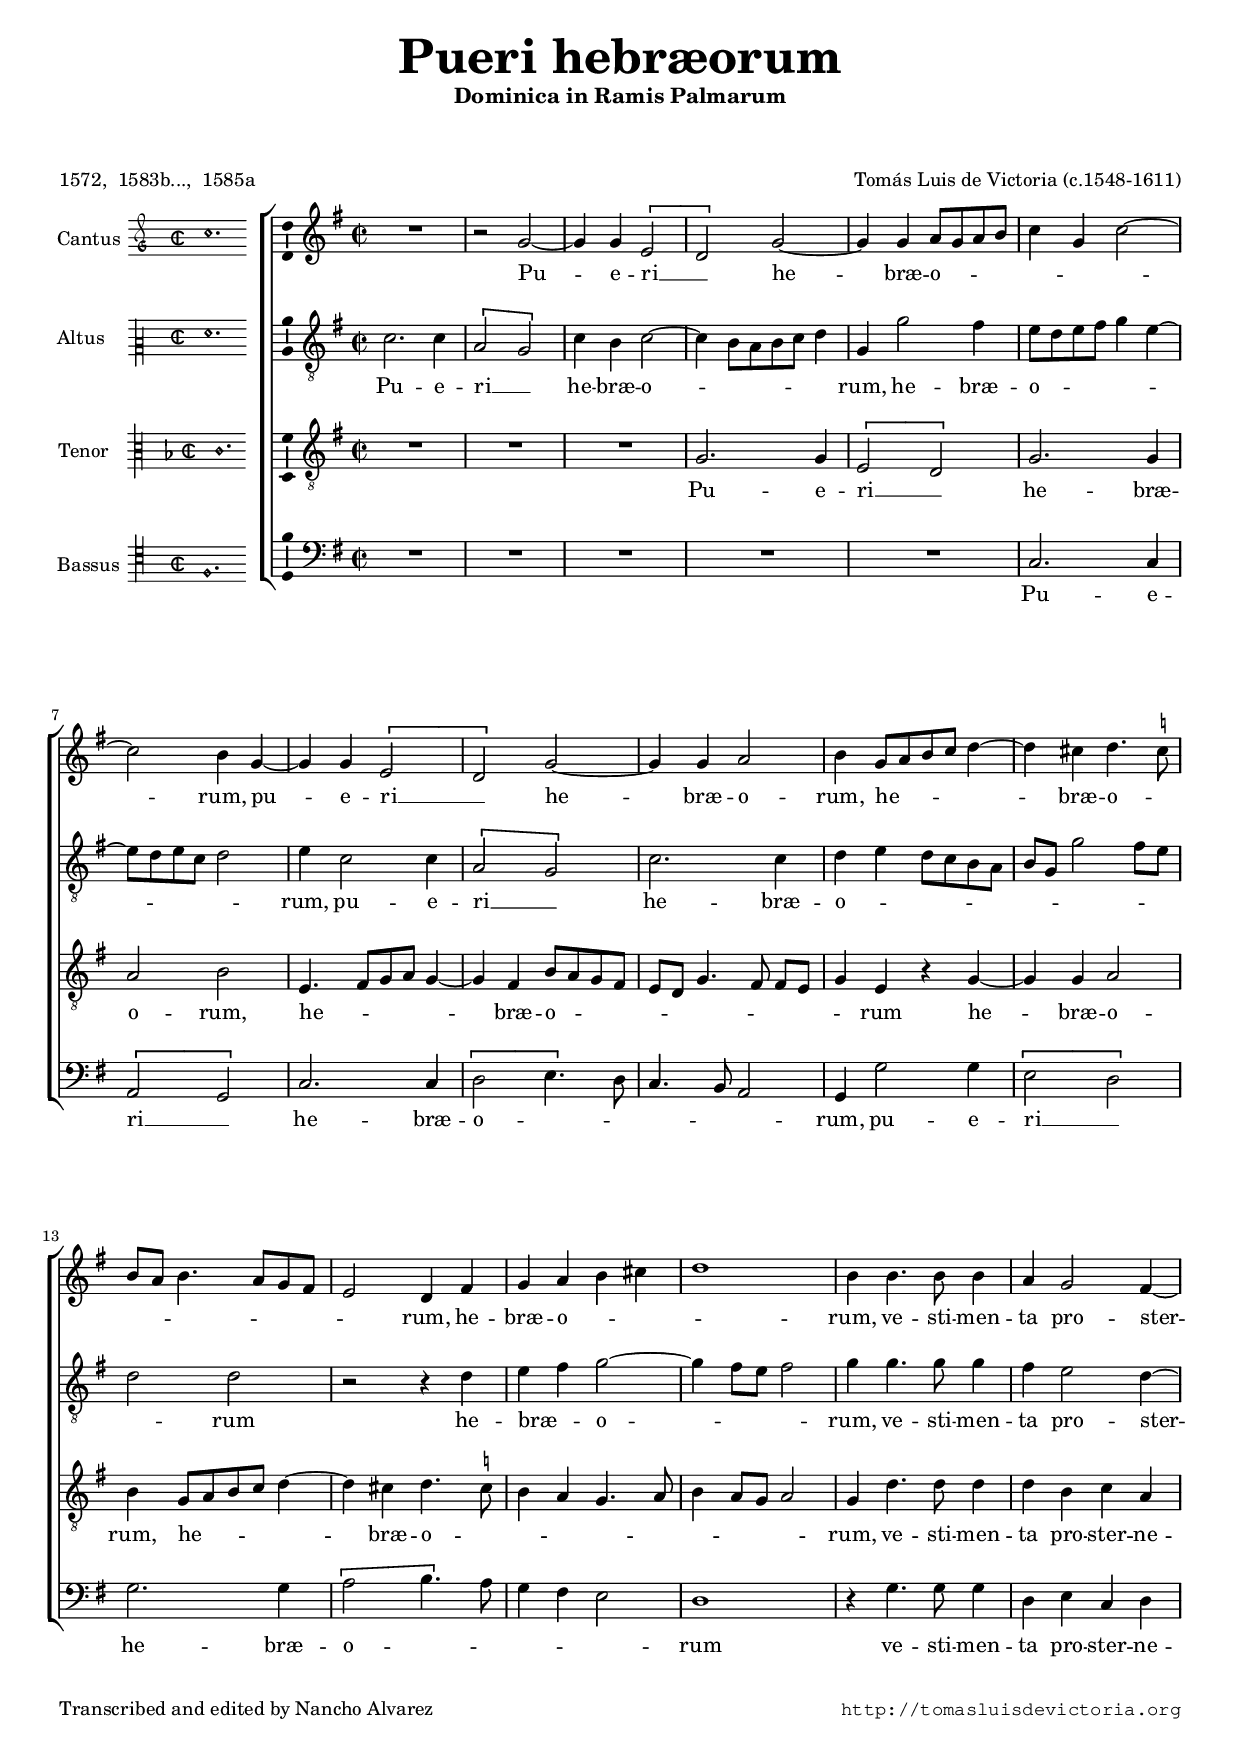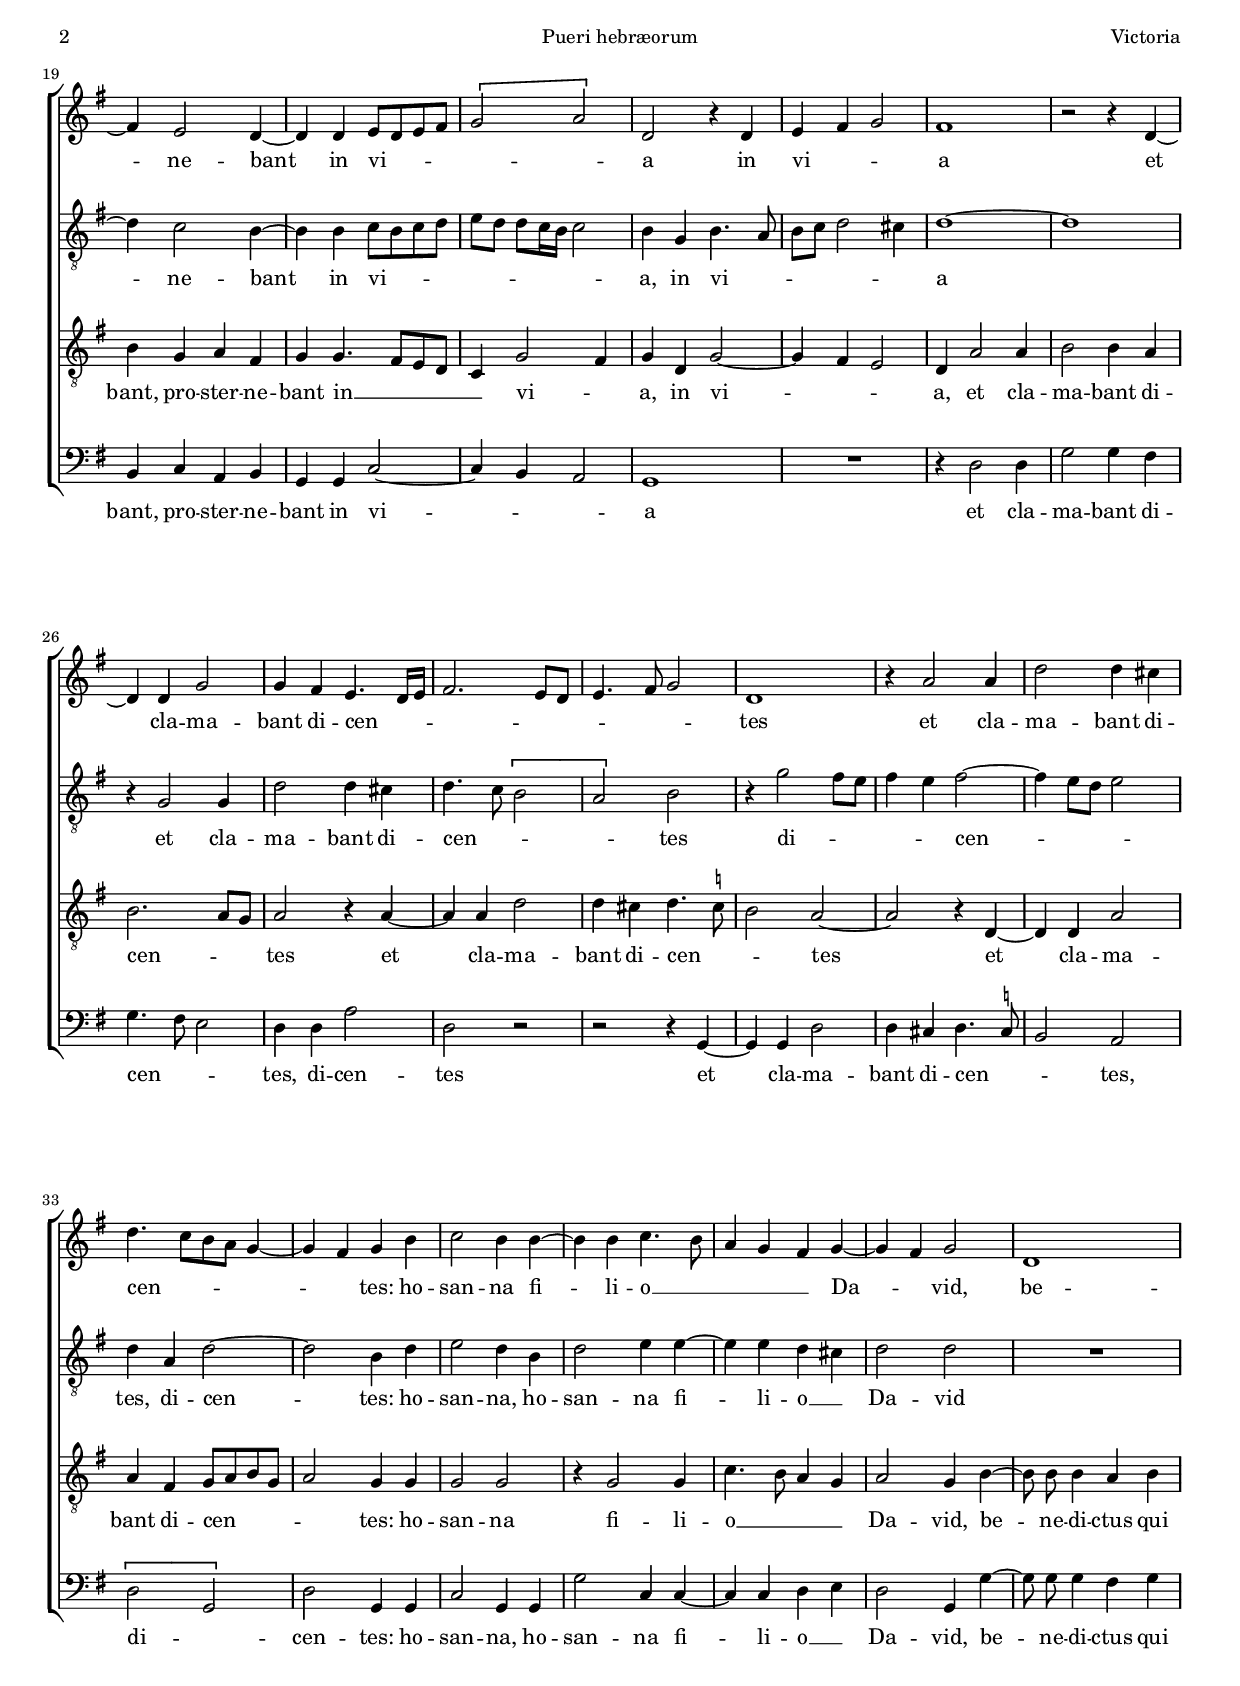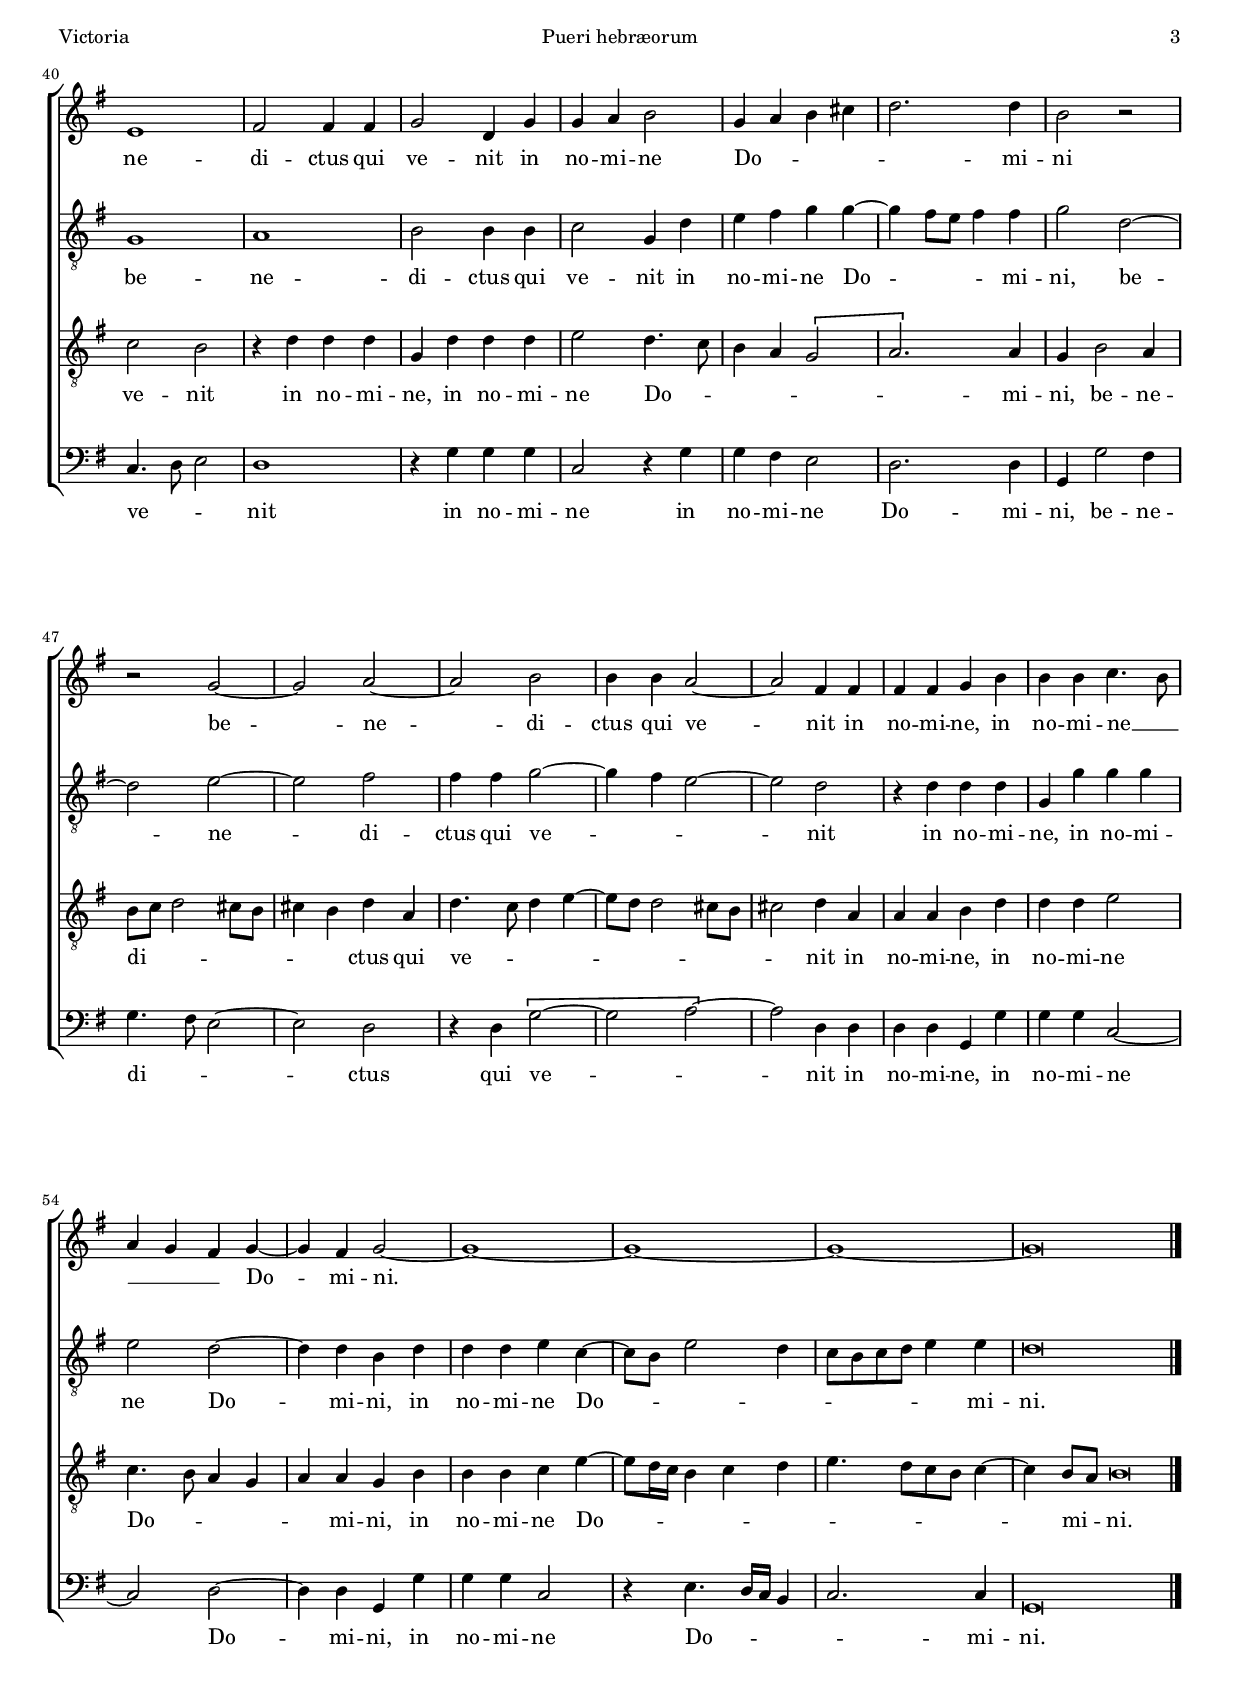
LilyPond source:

\version "2.18.0"

#(set-default-paper-size "a4")
#(set-global-staff-size 16.6)
%#(ly:set-option 'point-and-click #f)
%mobile -s15.5 -i3.2

italicas=\override LyricText.font-shape = #'italic
rectas=\override LyricText.font-shape = #'upright
ss=\once \set suggestAccidentals = ##t
incipitwidth = 20

htitle="Pueri hebræorum"
hcomposer="Victoria"

\header {
	title=\markup{\fontsize #4 "Pueri hebræorum"}
	subtitle="Dominica in Ramis Palmarum"
	subsubtitle=\markup{\null \vspace #2 }
	composer="Tomás Luis de Victoria (c.1548-1611)"
        pdfauthor=\composer
	%opus="(-)"
	%poet="1572,  1583b,  1585a,  1589a,  1589b,  1603"
	poet="1572,  1583b...,  1585a"
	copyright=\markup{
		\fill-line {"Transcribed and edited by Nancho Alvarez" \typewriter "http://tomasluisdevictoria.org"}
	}
%	tagline=""
}


global={\key c \major \time 2/2 \skip 1*59 \bar "|." }

cantus={
	R1*4/4 |
	r2 c'' ~ |
	c''4 c'' \[a'2 |
	g'\] c'' ~ |
%5
	c''4 c'' d''8 c'' d'' e'' |
	f''4 c'' f''2 ~ |
	f'' e''4 c'' ~ |
	c'' c'' \[a'2 |
	g'\] c'' ~ |
%10
	c''4 c'' d''2 |
	e''4  c''8[ d'' e'' f''] g''4 ~ |
	g'' fis'' g''4. \ss f''8 |
	e'' d'' e''4. d''8 c'' b' |
	a'2 g'4 b' |
%15
	c'' d'' e'' fis'' | 
	g''1 |
	e''4 e''4. e''8 e''4 |
	d'' c''2 b'4 ~ |
	b' a'2 g'4 ~ |
%20
	g' g' a'8 g' a' b' |
	\[c''2 d''\] |
	g' r4 g' | %\break
	a' b' c''2 |
	b'1 |
%25
	r2 r4 g' ~ |
	g' g' c''2 |
	c''4 b' a'4. g'16 a' |
	b'2. a'8 g' |
	a'4. b'8 c''2 |
%30
	g'1 |
	r4 d''2 d''4 |
	g''2 g''4 fis'' |
	g''4.  f''8[ e'' d''] c''4 ~ |
	c'' b' c'' e'' |
%35
	f''2 e''4 e'' ~ |
	e'' e'' f''4. e''8 |
	d''4 c'' b' c'' ~ |
	c'' b' c''2 |
	g'1 |
%40
	a' |
	b'2 b'4 b' |
	c''2 g'4 c'' |
	c'' d'' e''2 |
	c''4 d'' e'' fis'' |
%45
	g''2. g''4 |
	e''2 r |
	r c'' ~ |
	c'' d'' ~ |
	d'' e'' |
%50
	e''4 e'' d''2 ~ |
	d'' b'4 b' |
	b' b' c'' e'' |
	e'' e'' f''4. e''8 |
	d''4 c'' b' c'' ~ |
%55
	c'' b' c''2 ~ |
	c''1 ~ |
	c'' ~ |
	c'' ~ |
	c''\breve*1/2
}

altus={
	f'2. f'4 |
	\[d'2 c'\] |
	f'4 e' f'2 ~ |
	f'4  e'8[ d' e' f'] g'4 |
%5
	c' c''2 b'4 |
	a'8 g' a' b' c''4 a' ~ |
	a'8 g' a' f' g'2 |
	a'4 f'2 f'4 |
	\[d'2 c'\] |
%10
	f'2. f'4 |
	g' a' g'8 f' e' d' |
	e' c' c''2 b'8 a' |
	g'2 g' |
	r r4 g' |
%15
	a' b' c''2 ~ |
	c''4 b'8 a' b'2 |
	c''4 c''4. c''8 c''4 |
	b' a'2 g'4 ~ |
	g' f'2 e'4 ~ |
%20
	e' e' f'8 e' f' g' |
	 a'[ g']  g'[ f'16 e'] f'2 |
	e'4 c' e'4. d'8 |
	e' f' g'2 fis'4 |
	g'1 ~ |
%25
	g' |
	r4 c'2 c'4 |
	g'2 g'4 fis' |
	g'4. f'8 \[e'2 |
	d'\] e' |
%30
	r4 c''2 b'8 a' |
	b'4 a' b'2 ~ |
	b'4 a'8 g' a'2 |
	g'4 d' g'2 ~ |
	g' e'4 g' |
%35
	a'2 g'4 e' |
	g'2 a'4 a' ~ |
	a' a' g' fis' |
	g'2 g' |
	R1*4/4 |
%40
	c'1 |
	d' |
	e'2 e'4 e' |
	f'2 c'4 g' |
	a' b' c'' c'' ~ |
%45
	c'' b'8 a' b'4 b' |
	c''2 g' ~ |
	g' a' ~ |
	a' b' |
	b'4 b' c''2 ~ |
%50
	c''4 b' a'2 ~ |
	a' g' |
	r4 g' g' g' |
	c' c'' c'' c'' |
	a'2 g' ~ |
%55
	g'4 g' e' g' |
	g' g' a' f' ~ |
	f'8 e' a'2 g'4 |
	f'8 e' f' g' a'4 a' |
	g'\breve*1/2
}

tenor={
	R1*4/4 |
	R1*4/4 |
	R1*4/4 |
	c'2. c'4 |
%5
	\[a2 g\] |
	c'2. c'4 |
	d'2 e' |
	a4.  b8[ c' d'] c'4 ~ |
	c' b e'8 d' c' b |
%10
	a g c'4.  b8 b[ a] |
	c'4 a r c' ~ |
	c' c' d'2 |
	e'4  c'8[ d' e' f'] g'4 ~ |
	g' fis' g'4. \ss f'8 |
%15
	e'4 d' c'4. d'8 |
	e'4 d'8 c' d'2 |
	c'4 g'4. g'8 g'4 |
	g' e' f' d' |
	e' c' d' b |
%20
	c' c'4. b8 a g |
	f4 c'2 b4 |
	c' g c'2 ~ |
	c'4 b a2 |
	g4 d'2 d'4 |
%25
	e'2 e'4 d' |
	e'2. d'8 c' |
	d'2 r4 d'4 ~ |
	d' d' g'2 |
	g'4 fis' g'4. \ss f'8 |
%30
	e'2 d' ~ |
	d' r4 g ~ |
	g g d'2 |
	d'4 b c'8 d' e' c' |
	d'2 c'4 c' |
%35
	c'2 c' |
	r4 c'2 c'4 |
	f'4. e'8 d'4 c' |
	d'2 c'4 e' ~ |
	\set Staff.autoBeaming = ##f
	e'8 e' e'4 d' e' |
	\set Staff.autoBeaming = ##t
%40
	f'2 e' |
	r4 g' g' g' |
	c' g' g' g' |
	a'2 g'4. f'8 |
	e'4 d' \[c'2 |
%45
	d'2.\] d'4 |
	c' e'2 d'4 |
	e'8 f' g'2 fis'8 e' |
	fis'4 e' g' d' |
	g'4. f'8 g'4 a' ~ |
%50
	a'8 g' g'2 fis'8 e' |
	fis'2 g'4 d' |
	d' d' e' g' |
	g' g' a'2 |
	f'4. e'8 d'4 c' |
%55
	d' d' c' e' |
	e' e' f' a' ~ |
	a'8 g'16 f' e'4 f' g' |
	a'4. g'8[ f' e'] f'4 ~ |
	f'4 e'8 d' e'\breve*1/4
}

bassus={
	R1*4/4 |
	R1*4/4 |
	R1*4/4 |
	R1*4/4 |
%5
	R1*4/4 |
	f2. f4 |
	\[d2 c\] |
	f2. f4 |
	\[g2 a4.\] g8 |
%10
	f4. e8 d2 |
	c4 c'2 c'4 |
	\[a2 g\] |
	c'2. c'4 |
	\[d'2 e'4.\] d'8 |
%15
	c'4 b a2 |
	g1 |
	r4 c'4. c'8 c'4 |
	g a f g |
	e f d e |
%20
	c c f2 ~ |
	f4 e d2 |
	c1 |
	R1*4/4 |
	r4 g2 g4 |
%25
	c'2 c'4 b |
	c'4. b8 a2 |
	g4 g d'2 |
	g r |
	r r4 c ~ |
%30
	c c g2 |
	g4 fis g4. \ss f8 |
	e2 d |
	\[g c\] |
	g c4 c |
%35
	f2 c4 c |
	c'2 f4 f ~ |
	f f g a |
	g2 c4 c' ~ |
	\set Staff.autoBeaming = ##f
	c'8 c' c'4 b c' |
	\set Staff.autoBeaming = ##t
%40
	f4. g8 a2 |
	g1 |
	r4 c' c' c' |
	f2 r4 c' |
	c' b a2 |
%45
	g2. g4 |
	c c'2 b4 |
	c'4. b8 a2 ~ |
	a g |
	r4 g \[c'2 ~ |
%50
	c' d' ~ \] |
	d' g4 g |
	g g c c' |
	c' c' f2 ~ |
	f g ~ |
%55
	g4 g c c' |
	c' c' f2 |
	r4 a4. g16 f e4 |
	f2. f4 |
	c\breve*1/2
}

textocantus=\lyricmode{
Pu -- _ e -- ri __ _
he -- _ bræ -- o -- _ _ _ _ _ _ _ rum,
pu -- _ e -- ri __ _
he -- _ bræ -- o -- rum,
he -- _ _ _ _ _ bræ -- o -- _ _ _ _ _ _ _ _ rum,
he -- bræ -- o -- _ _ _ rum,
ve -- sti -- men -- ta pro -- ster -- _ ne -- bant _
in vi -- _ _ _ _ _ a
in vi -- _ _ a
et _ cla -- ma -- bant di -- cen -- _ _ _ _ _ _ _ _  tes
et cla -- ma -- bant di -- cen -- _ _ _ _ _ _  tes:
ho -- san -- na
fi -- _ li -- o __ _ _ _ _ 
Da -- _ _ vid,
be -- ne -- di -- ctus qui ve -- nit in no -- mi -- ne
Do -- _ _ _ _ mi -- ni
be -- _ ne -- _ di -- ctus qui ve -- _ nit in 
no -- mi -- ne, in no -- mi -- ne __ _ _ _ _ 
Do -- _ mi -- ni. _ _ _ _ 
}

textoaltus=\lyricmode{
Pu -- e -- ri __ _
he -- bræ -- o -- _ _ _ _ _ _ rum,
he -- bræ -- o -- _ _ _ _ _ _ _ _ _ _ rum,
pu -- e -- ri __ _
he -- bræ -- o -- _ _ _ _ _ _ _ _ _ _ _ rum
he -- bræ -- _ o -- _ _ _ _ rum,
ve -- sti -- men -- ta
pro -- ster -- _ ne -- bant _ in vi -- _ _ _ _ _ _ _ _ _ a,
in vi -- _ _ _ _ _ a _
et cla -- ma -- bant di -- cen -- _ _ _ tes
di -- _ _ _ _ cen -- _ _ _ _ tes,
di -- cen -- _ tes:
ho -- san -- na,
ho -- san -- na fi -- _ li -- o __ _
Da -- vid
be -- ne -- di -- ctus qui ve -- nit in no -- mi -- ne Do -- _ _ _ _ mi -- ni,
be -- _ ne -- _ di -- ctus qui ve -- _ _ _ _ nit
in no -- mi -- ne,
in no -- mi -- ne Do -- _ mi -- ni,
in no -- mi -- ne Do -- _ _ _ _ _ _ _ _ _ mi -- ni.
}

textotenor=\lyricmode{
Pu -- e -- ri __ _ he -- bræ -- o -- rum,
he -- _ _ _ _ _ bræ -- o -- _ _ _ _ _ _ _ _ _ _ rum
he -- _ bræ -- o -- rum,
he -- _ _ _ _ _ bræ -- o -- _ _ _ _ _ _ _ _ _ rum,
ve -- sti -- men -- ta pro -- ster -- ne -- bant,
pro -- ster -- ne -- bant in __ _ _ _ _ 
vi -- _ a,
in vi -- _ _ _ a,
et cla -- ma -- bant di -- cen -- _ _ tes 
et _ cla -- ma -- bant di -- cen -- _ _ tes _
et _ cla -- ma -- bant di -- cen -- _ _ _ _ tes:
ho -- san -- na
fi -- li -- o __ _ _ _ Da -- vid,
be -- _ ne -- di -- ctus qui ve -- nit 
in no -- mi -- ne,
in no -- mi -- ne Do -- _ _ _ _ _ mi -- ni,
be -- ne -- di -- _ _ _ _ _ _ ctus qui ve -- _ _ _ _ _ _ _ _ _ nit
in no -- mi -- ne,
in no -- mi -- ne Do -- _ _ _ _ mi -- ni,
in no -- mi -- ne Do -- _ _ _ _ _ _ _ _ _ _ _ _ mi -- _ ni.
}

textobassus=\lyricmode{
Pu -- e -- ri __ _
he -- bræ -- o -- _ _ _ _ _ rum,
pu -- e -- ri __ _
he -- bræ -- o -- _ _ _ _ _ rum
ve -- sti -- men -- ta 
pro -- ster -- ne -- bant,
pro -- ster -- ne -- bant in vi -- _ _ _ a
et cla -- ma -- bant di -- cen -- _ _ tes,
di -- cen -- tes
et _  cla -- ma -- bant di -- cen -- _ _ tes,
di -- _ cen -- tes:
ho -- san -- na,
ho -- san -- na fi -- _ li -- o __ _
Da -- vid,
be -- _ ne -- di -- ctus qui ve -- _ _ nit
in no -- mi -- ne
in no -- mi -- ne
Do -- mi -- ni,
be -- ne -- di -- _ _ _ ctus
qui ve -- _ _ _ nit in no -- mi -- ne,
in no -- mi -- ne _
Do -- _ mi -- ni,
in no -- mi -- ne
Do -- _ _ _ _ mi -- ni.
}


incipitcantus=\markup{
	\score{
		{ 
		\set Staff.instrumentName="Cantus "
		\override NoteHead.style = #'neomensural
		\override Rest.style = #'neomensural
		\override Staff.TimeSignature.style = #'neomensural
		\cadenzaOn 
		\clef "petrucci-g"
		\key c \major
		\time 2/2
		c''1.
		} 
	\layout {
		\context {\Voice
			\remove Ligature_bracket_engraver
			\consists Mensural_ligature_engraver
		}
		line-width=\incipitwidth
		indent = 0
	}
	}
}


incipitaltus=\markup{
	\score{
		{ 
		\set Staff.instrumentName="Altus    "
		\override NoteHead.style = #'neomensural 
		\override Rest.style = #'neomensural
		\override Staff.TimeSignature.style = #'neomensural
		\cadenzaOn 
		\clef "petrucci-c2"
		\key c \major
		\time 2/2
		f'1.
		} 
	\layout {
		\context {\Voice
			\remove Ligature_bracket_engraver
			\consists Mensural_ligature_engraver
		}
		line-width=\incipitwidth
		indent = 0
	}
	}
}


incipittenor=\markup{
	\score{
		{ 
		\set Staff.instrumentName="Tenor   "
		\override NoteHead.style = #'neomensural 
		\override Rest.style = #'neomensural
		\override Staff.TimeSignature.style = #'neomensural
		\cadenzaOn 
		\clef "petrucci-c3"
		\key f \major
		\time 2/2
		c'1.
		} 
	\layout {
		\context {\Voice
			\remove Ligature_bracket_engraver
			\consists Mensural_ligature_engraver
		}
		line-width=\incipitwidth
		indent=0
	}
	}
}


incipitbassus=\markup{
	\score{
		{ 
		\set Staff.instrumentName="Bassus "
		\override NoteHead.style = #'neomensural 
		\override Rest.style = #'neomensural
		\override Staff.TimeSignature.style = #'neomensural
		\cadenzaOn 
		\clef "petrucci-c4"
		\key c \major
		\time 2/2
		f1.
		} 
	\layout {
		\context {\Voice
			\remove Ligature_bracket_engraver
			\consists Mensural_ligature_engraver
		}
		line-width=\incipitwidth
		indent = 0
	}
	}
}





\score {\transpose c' g{
\new ChoirStaff<<

	\new Staff <<\global
	\new Voice="v1" {
		\set Staff.instrumentName=\incipitcantus
		\clef "treble"
		\cantus }
	\new Lyrics \lyricsto "v1" {\textocantus }
	>>

	
	\new Staff << \global
	\new Voice="v2" {
		\set Staff.instrumentName=\incipitaltus
		\clef "G_8" 
		\altus}
	\new Lyrics \lyricsto "v2" {\textoaltus }
	>>

	
	\new Staff <<\global
	\new Voice="v3" {
		\set Staff.instrumentName=\incipittenor
		\clef "G_8"
		\tenor }
	\new Lyrics \lyricsto "v3" {\textotenor }
	>>
	

	\new Staff <<\global
	\new Voice="v4" {
		\set Staff.instrumentName=\incipitbassus
		\clef "bass" 
		\bassus }
	\new Lyrics \lyricsto "v4" {\textobassus }
	>>
	
>>

	}%transpose

\layout{ 
	\context {\Lyrics 
		\override VerticalAxisGroup.staff-affinity = #UP
		\override VerticalAxisGroup.nonstaff-relatedstaff-spacing =
			#'((basic-distance . 0) (minimum-distance . 0) (padding . 1))
		\override LyricText.font-size = #1.2
		\override LyricHyphen.minimum-distance = #0.5
	}
	\context {\Score 
		tempoHideNote = ##t
		\override BarNumber.padding = #2 
	}
	\context {\Voice 
		melismaBusyProperties = #'()
		%autoBeaming = ##f
	}
	\context {\Staff 
                %\RemoveEmptyStaves
                %\override VerticalAxisGroup.remove-first = ##t
		\override VerticalAxisGroup.staff-staff-spacing =
			#'((basic-distance . 11) (minimum-distance . 0) (padding . 1))
		\consists Ambitus_engraver 
		\override LigatureBracket.padding = #1
	}
}

%\midi { \mtempo }

}


\paper{
	evenHeaderMarkup=\markup  \fill-line { \fromproperty #'page:page-number-string \htitle \hcomposer }
	oddHeaderMarkup= \markup  \fill-line { \on-the-fly #not-first-page \hcomposer \on-the-fly #not-first-page \htitle \on-the-fly #not-first-page \fromproperty #'page:page-number-string }
	%system-count=20
	%page-count = 8
	ragged-last-bottom = ##f
	indent=3.6\cm
	system-system-spacing =
	#'((basic-distance . 20) (minimum-distance . 0) (padding . 5))
	top-system-spacing = % header
	#'((basic-distance . 8) (minimum-distance . 0) (padding . 0))
	last-bottom-spacing = % footer
	#'((basic-distance . 12) (minimum-distance . 0) (padding . 0))
        markup-system-spacing.padding = #1.5
}
